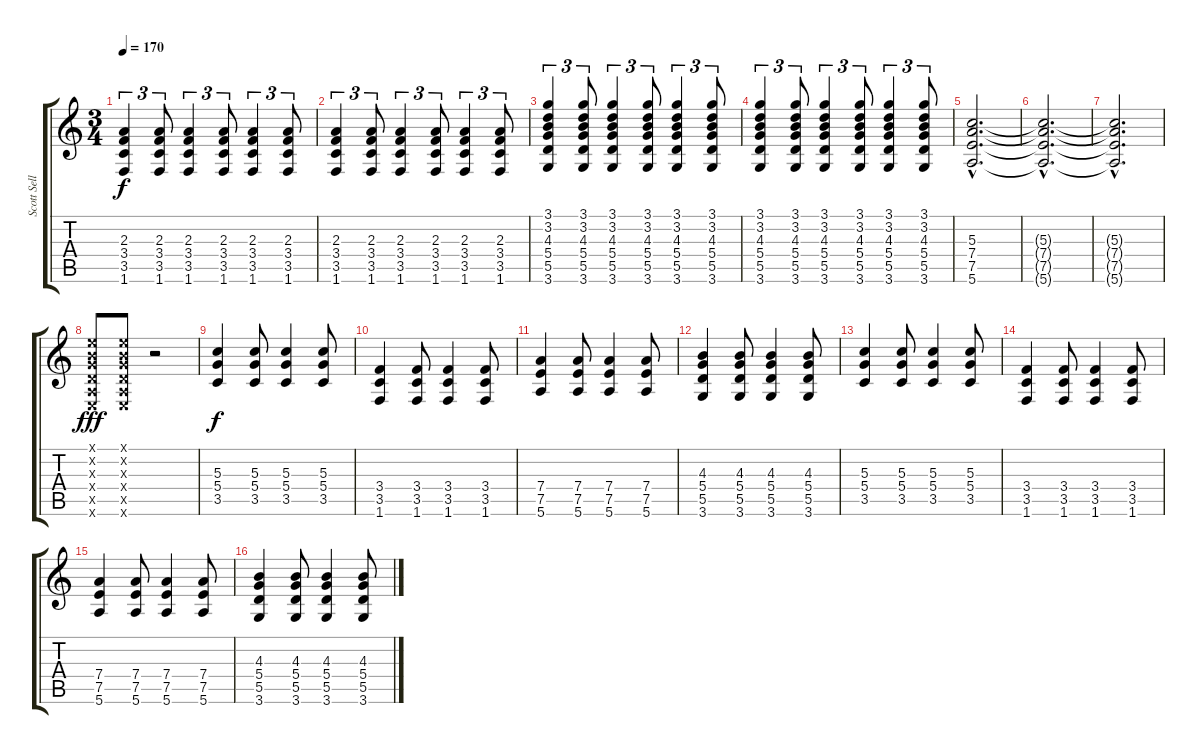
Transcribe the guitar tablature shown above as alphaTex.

\track ("Scott Sellers" "Scott Sell") {instrument distortionguitar}
\staff {score tabs}
\tuning (E4 B3 G3 D3 A2 E2) {hide}
\ts (3 4)
\tempo 170
\clef g2
\ks c
(2.3 3.4 3.5 1.6).4{tu (3 2) dy f} (2.3 3.4 3.5 1.6).8{tu (3 2)} (2.3 3.4 3.5 1.6).4{tu (3 2)} (2.3 3.4 3.5 1.6).8{tu (3 2)} (2.3 3.4 3.5 1.6).4{tu (3 2)} (2.3 3.4 3.5 1.6).8{tu (3 2)} |
(2.3 3.4 3.5 1.6).4{tu (3 2)} (2.3 3.4 3.5 1.6).8{tu (3 2)} (2.3 3.4 3.5 1.6).4{tu (3 2)} (2.3 3.4 3.5 1.6).8{tu (3 2)} (2.3 3.4 3.5 1.6).4{tu (3 2)} (2.3 3.4 3.5 1.6).8{tu (3 2)} |
(3.1 3.2 4.3 5.4 5.5 3.6).4{tu (3 2)} (3.1 3.2 4.3 5.4 5.5 3.6).8{tu (3 2)} (3.1 3.2 4.3 5.4 5.5 3.6).4{tu (3 2)} (3.1 3.2 4.3 5.4 5.5 3.6).8{tu (3 2)} (3.1 3.2 4.3 5.4 5.5 3.6).4{tu (3 2)} (3.1 3.2 4.3 5.4 5.5 3.6).8{tu (3 2)} |
(3.1 3.2 4.3 5.4 5.5 3.6).4{tu (3 2)} (3.1 3.2 4.3 5.4 5.5 3.6).8{tu (3 2)} (3.1 3.2 4.3 5.4 5.5 3.6).4{tu (3 2)} (3.1 3.2 4.3 5.4 5.5 3.6).8{tu (3 2)} (3.1 3.2 4.3 5.4 5.5 3.6).4{tu (3 2)} (3.1 3.2 4.3 5.4 5.5 3.6).8{tu (3 2)} |
(5.3{hac} 7.4{hac} 7.5{hac} 5.6{hac}).2{d volume 0} |
(5.3{hac t} 7.4{hac t} 7.5{hac t} 5.6{hac t}).2{d} |
(5.3{hac t} 7.4{hac t} 7.5{hac t} 5.6{hac t}).2{d} |
(0.1{x} 0.2{x} 0.3{x} 0.4{x} 0.5{x} 0.6{x}).8{dy fff volume 13} (0.1{x} 0.2{x} 0.3{x} 0.4{x} 0.5{x} 0.6{x}).8 r.2 |
(5.3 5.4 3.5).4{dy f} (5.3 5.4 3.5).8 (5.3 5.4 3.5).4 (5.3 5.4 3.5).8 |
(3.4 3.5 1.6).4 (3.4 3.5 1.6).8 (3.4 3.5 1.6).4 (3.4 3.5 1.6).8 |
(7.4 7.5 5.6).4 (7.4 7.5 5.6).8 (7.4 7.5 5.6).4 (7.4 7.5 5.6).8 |
(4.3 5.4 5.5 3.6).4 (4.3 5.4 5.5 3.6).8 (4.3 5.4 5.5 3.6).4 (4.3 5.4 5.5 3.6).8 |
(5.3 5.4 3.5).4 (5.3 5.4 3.5).8 (5.3 5.4 3.5).4 (5.3 5.4 3.5).8 |
(3.4 3.5 1.6).4 (3.4 3.5 1.6).8 (3.4 3.5 1.6).4 (3.4 3.5 1.6).8 |
(7.4 7.5 5.6).4 (7.4 7.5 5.6).8 (7.4 7.5 5.6).4 (7.4 7.5 5.6).8 |
(4.3 5.4 5.5 3.6).4 (4.3 5.4 5.5 3.6).8 (4.3 5.4 5.5 3.6).4 (4.3 5.4 5.5 3.6).8
